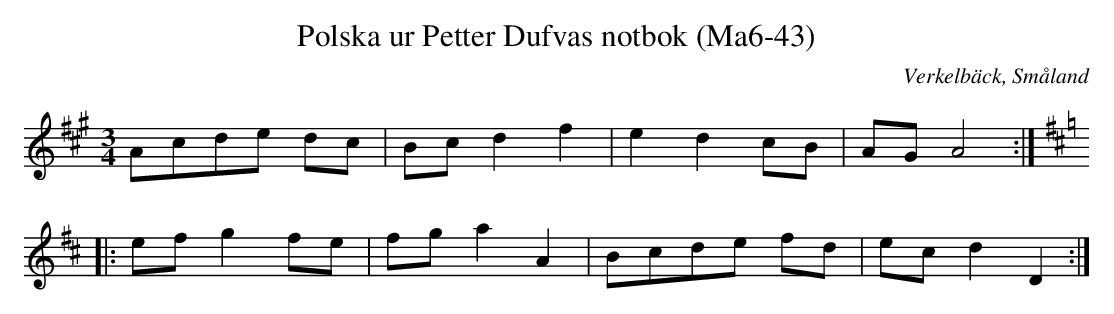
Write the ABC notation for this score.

X:1
T:Polska ur Petter Dufvas notbok (Ma6-43)
O:Verkelbäck, Småland
M:3/4
L:1/8
K:A
Acde dc|Bc d2 f2|e2d2 cB|AG A4:|
K:D
|:ef g2 fe|fg a2 A2|Bcde fd|ec d2 D2:|
